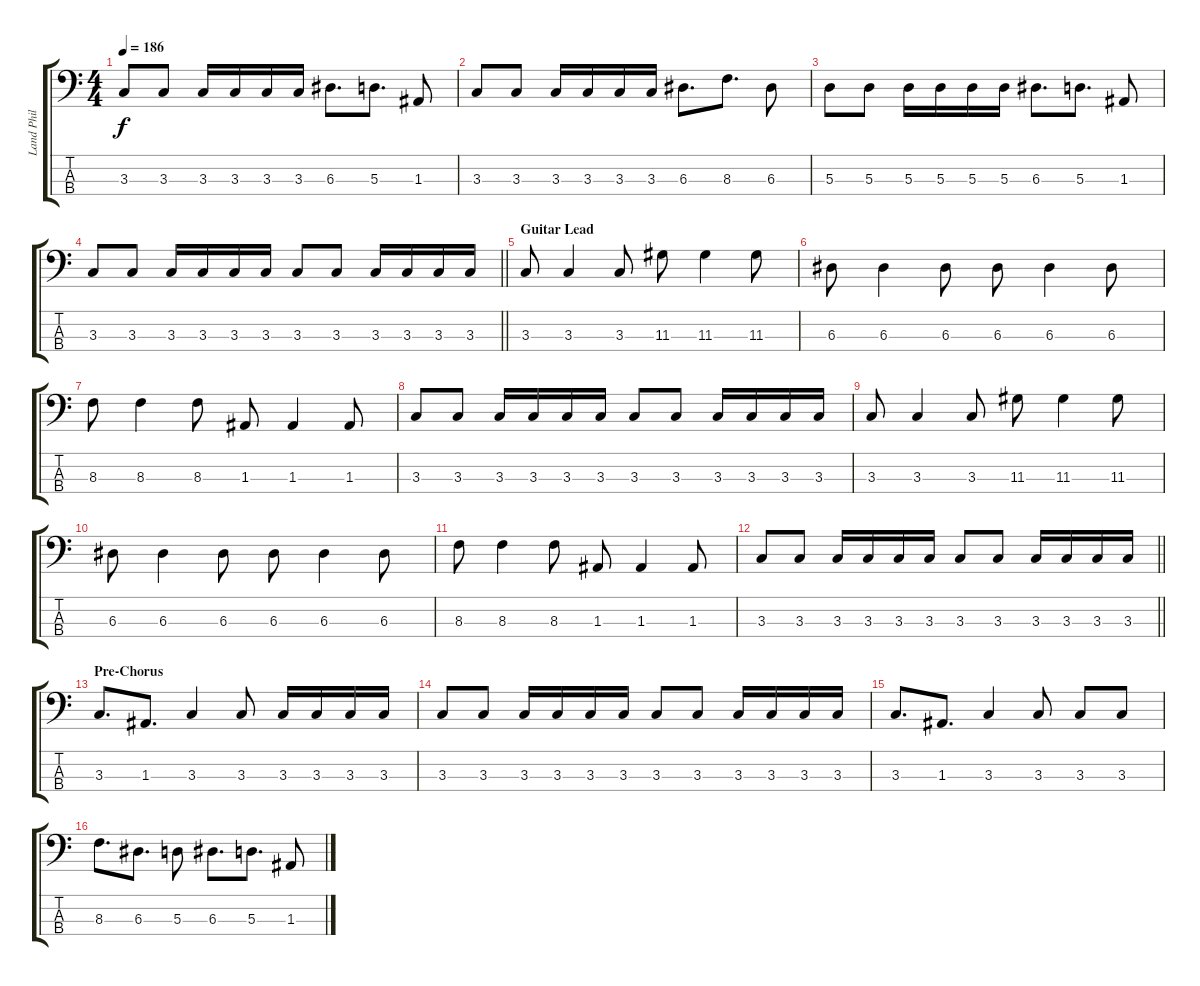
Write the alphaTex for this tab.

\track ("Land Phil" "Land Phil") {instrument electricbasspick}
\staff {score tabs}
\tuning (G2 D2 A1 E1) {hide}
\ts (4 4)
\tempo 186
\clef f4
\ks c
3.3.8{dy f} 3.3.8 3.3.16 3.3.16 3.3.16 3.3.16 6.3.8{d} 5.3.8{d} 1.3.8 |
3.3.8 3.3.8 3.3.16 3.3.16 3.3.16 3.3.16 6.3.8{d} 8.3.8{d} 6.3.8 |
5.3.8 5.3.8 5.3.16 5.3.16 5.3.16 5.3.16 6.3.8{d} 5.3.8{d} 1.3.8 |
\barLineRight lightlight
3.3.8 3.3.8 3.3.16 3.3.16 3.3.16 3.3.16 3.3.8 3.3.8 3.3.16 3.3.16 3.3.16 3.3.16 |
\section ("" "Guitar Lead")
3.3.8 3.3.4 3.3.8 11.3.8 11.3.4 11.3.8 |
6.3.8 6.3.4 6.3.8 6.3.8 6.3.4 6.3.8 |
8.3.8 8.3.4 8.3.8 1.3.8 1.3.4 1.3.8 |
3.3.8 3.3.8 3.3.16 3.3.16 3.3.16 3.3.16 3.3.8 3.3.8 3.3.16 3.3.16 3.3.16 3.3.16 |
3.3.8 3.3.4 3.3.8 11.3.8 11.3.4 11.3.8 |
6.3.8 6.3.4 6.3.8 6.3.8 6.3.4 6.3.8 |
8.3.8 8.3.4 8.3.8 1.3.8 1.3.4 1.3.8 |
\barLineRight lightlight
3.3.8 3.3.8 3.3.16 3.3.16 3.3.16 3.3.16 3.3.8 3.3.8 3.3.16 3.3.16 3.3.16 3.3.16 |
\section ("" "Pre-Chorus")
3.3.8{d} 1.3.8{d} 3.3.4 3.3.8 3.3.16 3.3.16 3.3.16 3.3.16 |
3.3.8 3.3.8 3.3.16 3.3.16 3.3.16 3.3.16 3.3.8 3.3.8 3.3.16 3.3.16 3.3.16 3.3.16 |
3.3.8{d} 1.3.8{d} 3.3.4 3.3.8 3.3.8 3.3.8 |
8.3.8{d} 6.3.8{d} 5.3.8 6.3.8{d} 5.3.8{d} 1.3.8
